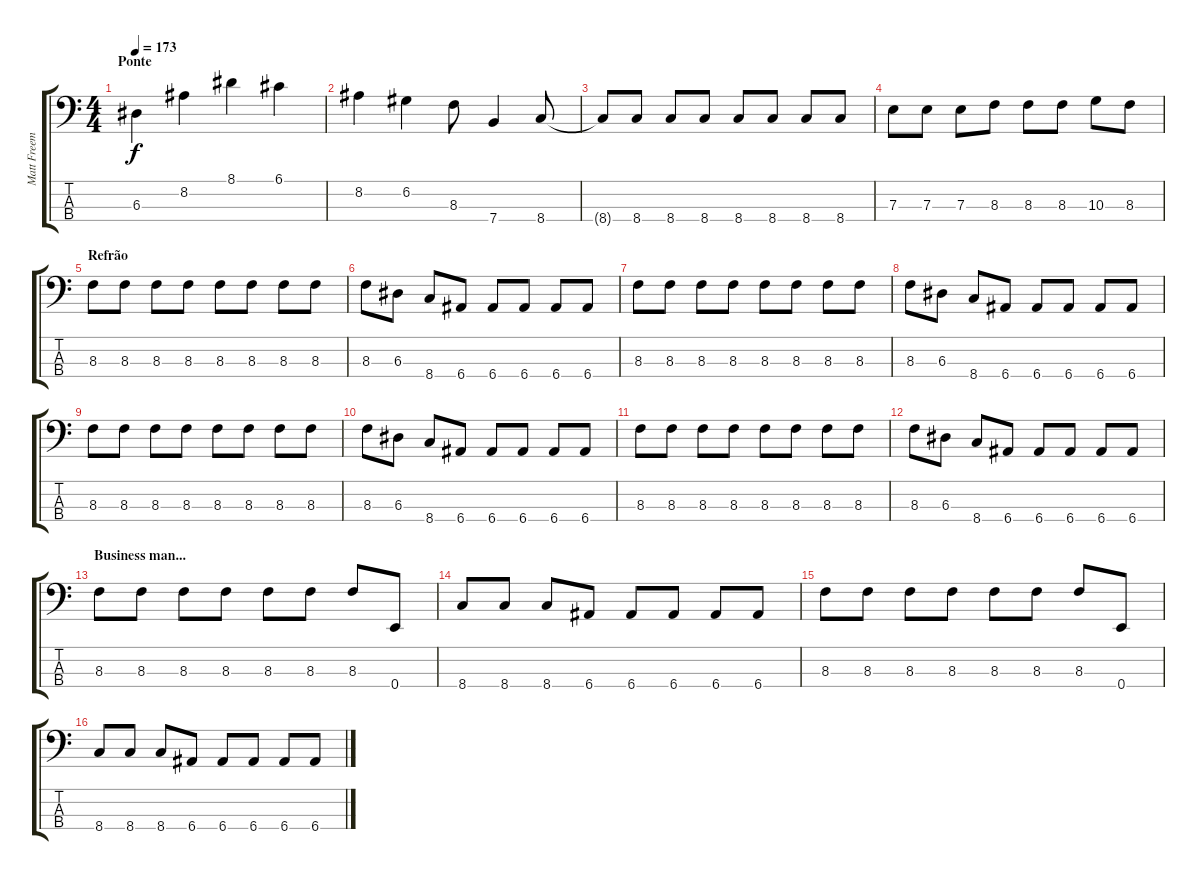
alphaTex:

\track ("Matt Freeman" "Matt Freem") {instrument electricbasspick}
\staff {score tabs}
\tuning (G2 D2 A1 E1) {hide}
\ts (4 4)
\section ("" "Ponte")
\tempo 173
\clef f4
\ks c
6.3.4{dy f} 8.2.4 8.1.4 6.1.4 |
8.2.4 6.2.4 8.3.8 7.4.4 8.4.8 |
8.4{t}.8 8.4.8 8.4.8 8.4.8 8.4.8 8.4.8 8.4.8 8.4.8 |
7.3.8 7.3.8 7.3.8 8.3.8 8.3.8 8.3.8 10.3.8 8.3.8 |
\section ("" "Refrão")
8.3.8 8.3.8 8.3.8 8.3.8 8.3.8 8.3.8 8.3.8 8.3.8 |
8.3.8 6.3.8 8.4.8 6.4.8 6.4.8 6.4.8 6.4.8 6.4.8 |
8.3.8 8.3.8 8.3.8 8.3.8 8.3.8 8.3.8 8.3.8 8.3.8 |
8.3.8 6.3.8 8.4.8 6.4.8 6.4.8 6.4.8 6.4.8 6.4.8 |
8.3.8 8.3.8 8.3.8 8.3.8 8.3.8 8.3.8 8.3.8 8.3.8 |
8.3.8 6.3.8 8.4.8 6.4.8 6.4.8 6.4.8 6.4.8 6.4.8 |
8.3.8 8.3.8 8.3.8 8.3.8 8.3.8 8.3.8 8.3.8 8.3.8 |
8.3.8 6.3.8 8.4.8 6.4.8 6.4.8 6.4.8 6.4.8 6.4.8 |
\section ("" "Business man...")
8.3.8 8.3.8 8.3.8 8.3.8 8.3.8 8.3.8 8.3.8 0.4.8 |
8.4.8 8.4.8 8.4.8 6.4.8 6.4.8 6.4.8 6.4.8 6.4.8 |
8.3.8 8.3.8 8.3.8 8.3.8 8.3.8 8.3.8 8.3.8 0.4.8 |
8.4.8 8.4.8 8.4.8 6.4.8 6.4.8 6.4.8 6.4.8 6.4.8
